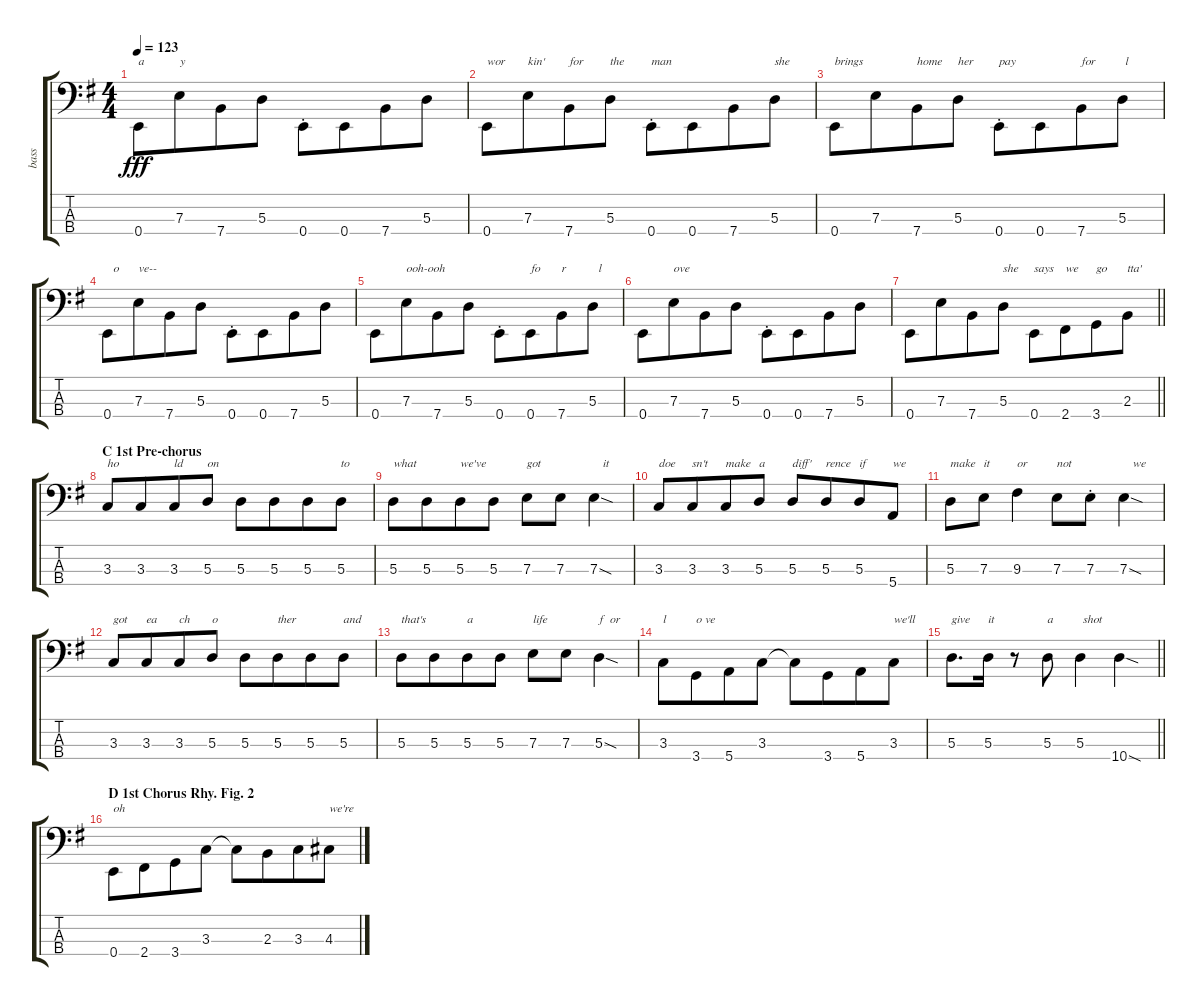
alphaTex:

\track ("bass" "bass") {instrument electricbasspick}
\staff {score tabs}
\tuning (G2 D2 A1 E1) {hide}
\ts (4 4)
\tempo 123
\clef f4
\ks g
0.4.8{txt "a" dy fff beam Down} 7.3.8{txt "y" beam Down beam merge} 7.4.8{beam Down} 5.3.8{beam Down} 0.4{st}.8{beam Down} 0.4.8{beam Down beam merge} 7.4.8{beam Down} 5.3.8{beam Down} |
0.4.8{txt "wor" beam Down} 7.3.8{txt "kin'" beam Down beam merge} 7.4.8{txt "for" beam Down} 5.3.8{txt "the" beam Down} 0.4{st}.8{txt "man" beam Down} 0.4.8{beam Down beam merge} 7.4.8{beam Down} 5.3.8{txt "she" beam Down} |
0.4.8{txt "brings" beam Down} 7.3.8{beam Down beam merge} 7.4.8{txt "home" beam Down} 5.3.8{txt "her" beam Down} 0.4{st}.8{txt "pay" beam Down} 0.4.8{beam Down beam merge} 7.4.8{txt "for" beam Down} 5.3.8{txt " l" beam Down} |
0.4.8{txt "  o" beam Down} 7.3.8{txt "ve--" beam Down beam merge} 7.4.8{beam Down} 5.3.8{beam Down} 0.4{st}.8{beam Down} 0.4.8{beam Down beam merge} 7.4.8{beam Down} 5.3.8{beam Down} |
0.4.8{beam Down} 7.3.8{txt "ooh-ooh" beam Down beam merge} 7.4.8{beam Down} 5.3.8{txt " " beam Down} 0.4{st}.8{beam Down} 0.4.8{txt "fo" beam Down beam merge} 7.4.8{txt "r" beam Down} 5.3.8{txt "  l" beam Down} |
0.4.8{beam Down} 7.3.8{txt "ove" beam Down beam merge} 7.4.8{beam Down} 5.3.8{beam Down} 0.4{st}.8{beam Down} 0.4.8{beam Down beam merge} 7.4.8{beam Down} 5.3.8{beam Down} |
\barLineRight lightlight
0.4.8{beam Down} 7.3.8{beam Down beam merge} 7.4.8{beam Down} 5.3.8{txt "she" beam Down} 0.4.8{txt "says" beam Down} 2.4.8{txt "we" beam Down beam merge} 3.4.8{txt "go" beam Down} 2.3.8{txt "tta'" beam Down} |
\section ("" "C 1st Pre-chorus")
3.3.8{txt "ho"} 3.3.8{beam merge} 3.3.8{txt "ld"} 5.3.8{txt "on"} 5.3.8 5.3.8{beam merge} 5.3.8 5.3.8{txt "to"} |
5.3.8{txt "what"} 5.3.8{beam merge} 5.3.8{txt "we've"} 5.3.8 7.3.8{txt "got"} 7.3.8 7.3{sod}.4{txt "   it"} |
3.3.8{txt "doe"} 3.3.8{txt "sn't" beam merge} 3.3.8{txt "make"} 5.3.8{txt "a"} 5.3.8{txt "diff'"} 5.3.8{txt "rence" beam merge} 5.3.8{txt "if"} 5.4.8{txt "we"} |
5.3.8{txt "make"} 7.3.8{txt "it"} 9.3.4{txt "or"} 7.3.8{txt "not"} 7.3{st}.8 7.3{sod}.4{txt "   we"} |
3.3.8{txt "got"} 3.3.8{txt "ea" beam merge} 3.3.8{txt "ch"} 5.3.8{txt "o"} 5.3.8 5.3.8{txt "ther" beam merge} 5.3.8 5.3.8{txt "and"} |
5.3.8{txt "that's"} 5.3.8{beam merge} 5.3.8{txt "a"} 5.3.8 7.3.8{txt "life"} 7.3.8 5.3{sod}.4{txt "f  or"} |
3.3.8{txt "l" beam Down} 3.4.8{txt "o ve" beam Down beam merge} 5.4.8{beam Down} 3.3.8{beam Down} 3.3{t}.8{beam Down} 3.4.8{beam Down beam merge} 5.4.8{beam Down} 3.3.8{txt "we'll" beam Down} |
\barLineRight lightlight
5.3.8{d txt "give"} 5.3.16{txt "it"} r.8 5.3.8{txt "a"} 5.3.4{txt " shot"} 10.4{sod}.4 |
\section ("" "D 1st Chorus Rhy. Fig. 2")
0.4.8{txt "oh" beam Down} 2.4.8{beam Down beam merge} 3.4.8{beam Down} 3.3.8{beam Down} 3.3{t}.8{beam Down} 2.3.8{beam Down beam merge} 3.3.8{beam Down} 4.3.8{txt "we're" beam Down}
